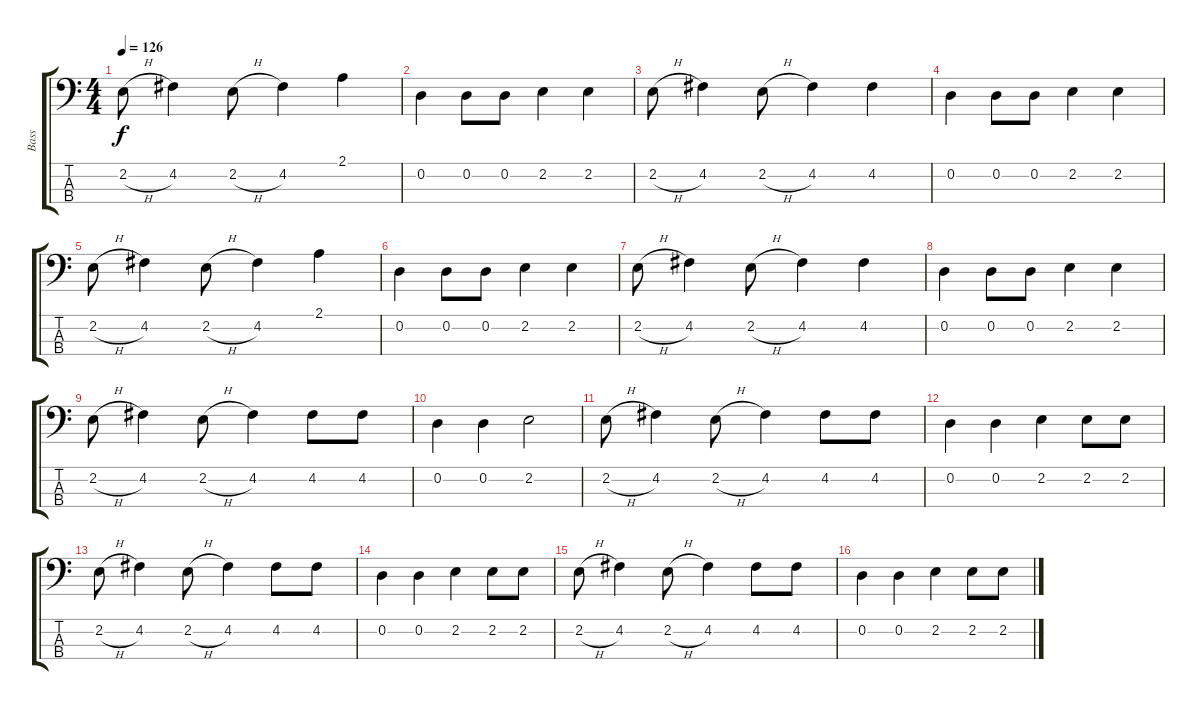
\track ("Bass" "Bass") {instrument electricbassfinger}
\staff {score tabs}
\tuning (G2 D2 A1 E1) {hide}
\ts (4 4)
\tempo 126
\clef f4
\ks c
2.2{h}.8{dy f} 4.2.4 2.2{h}.8 4.2.4 2.1.4 |
0.2.4 0.2.8 0.2.8 2.2.4 2.2.4 |
2.2{h}.8 4.2.4 2.2{h}.8 4.2.4 4.2.4 |
0.2.4 0.2.8 0.2.8 2.2.4 2.2.4 |
2.2{h}.8 4.2.4 2.2{h}.8 4.2.4 2.1.4 |
0.2.4 0.2.8 0.2.8 2.2.4 2.2.4 |
2.2{h}.8 4.2.4 2.2{h}.8 4.2.4 4.2.4 |
0.2.4 0.2.8 0.2.8 2.2.4 2.2.4 |
2.2{h}.8 4.2.4 2.2{h}.8 4.2.4 4.2.8 4.2.8 |
0.2.4 0.2.4 2.2.2 |
2.2{h}.8 4.2.4 2.2{h}.8 4.2.4 4.2.8 4.2.8 |
0.2.4 0.2.4 2.2.4 2.2.8 2.2.8 |
2.2{h}.8 4.2.4 2.2{h}.8 4.2.4 4.2.8 4.2.8 |
0.2.4 0.2.4 2.2.4 2.2.8 2.2.8 |
2.2{h}.8 4.2.4 2.2{h}.8 4.2.4 4.2.8 4.2.8 |
0.2.4 0.2.4 2.2.4 2.2.8 2.2.8
